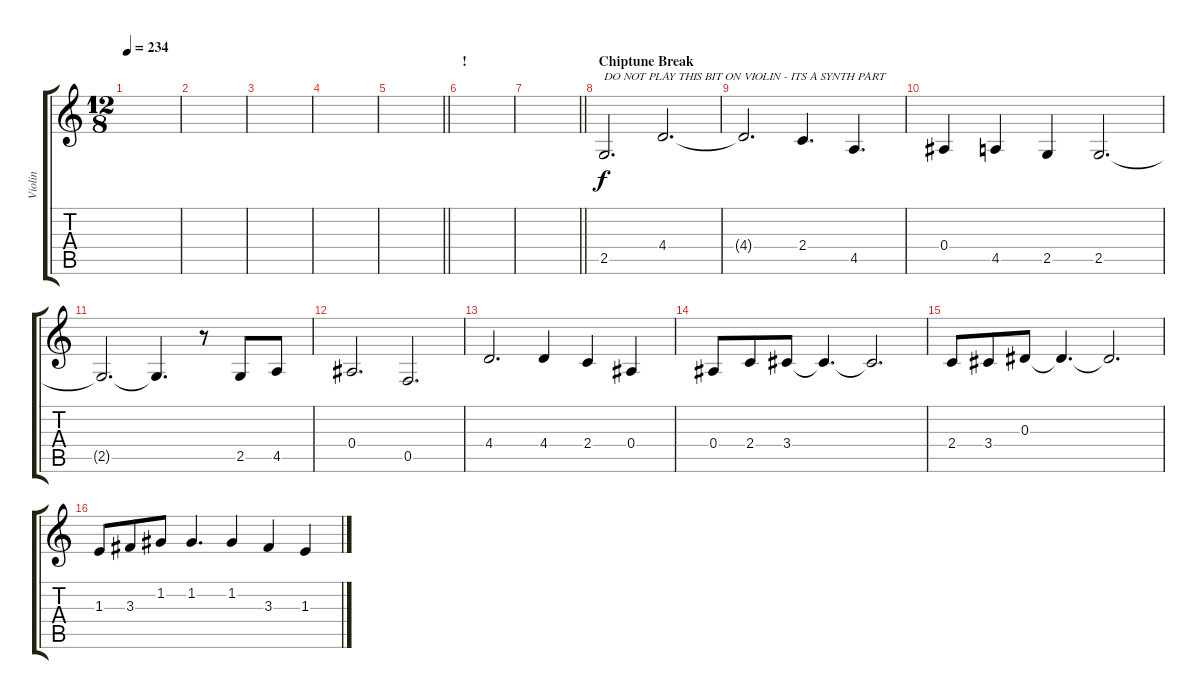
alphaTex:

\track ("Violin" "Violin") {instrument violin}
\staff {score tabs}
\tuning (C5 G4 Eb4 Bb3 F3 C3) {hide}
\ts (12 8)
\tempo 234
\clef g2
\ks c
|
|
|
|
\barLineRight lightlight
|
\section ("" "!")
|
\barLineRight lightlight
|
\section ("" "Chiptune Break")
2.5.2{d txt "DO NOT PLAY THIS BIT ON VIOLIN - ITS A SYNTH PART"} 4.4.2{d} |
4.4{t}.2{d} 2.4.4{d} 4.5.4{d} |
0.4.4 4.5.4 2.5.4 2.5.2{d} |
2.5{t}.2{d} 2.5{t}.4{d} r.8 2.5.8 4.5.8 |
0.4.2{d} 0.5.2{d} |
4.4.2{d} 4.4.4 2.4.4 0.4.4 |
0.4.8 2.4.8 3.4.8 3.4{t}.4{d} 3.4{t}.2{d} |
2.4.8 3.4.8 0.3.8 0.3{t}.4{d} 0.3{t}.2{d} |
1.3.8 3.3.8 1.2.8 1.2.4{d} 1.2.4 3.3.4 1.3.4
